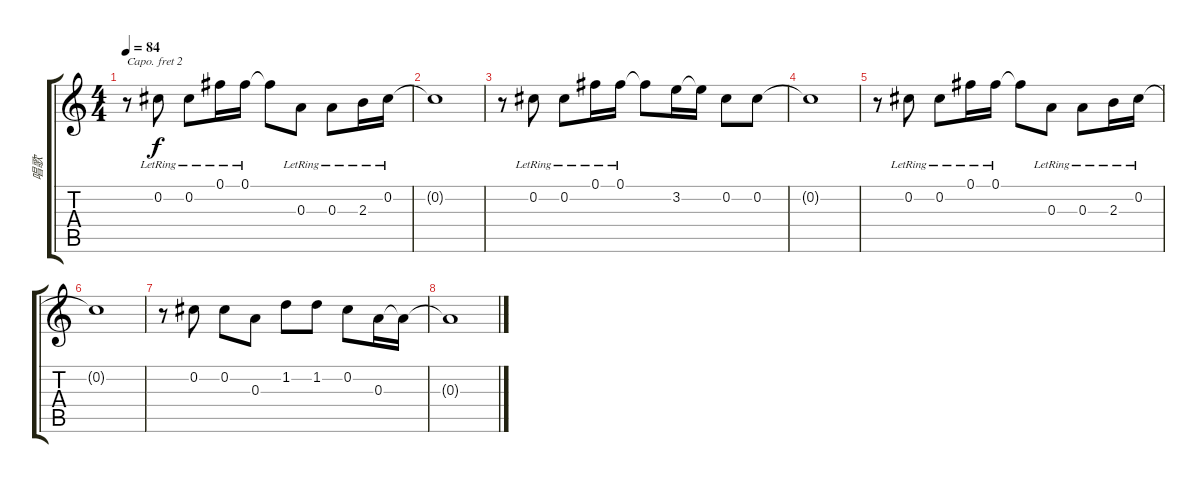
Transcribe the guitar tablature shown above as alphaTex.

\track ("唱歌" "唱歌") {instrument acousticguitarsteel}
\staff {score tabs}
\capo 2
\tuning (E4 B3 G3 D3 A2 E2) {hide}
\ts (4 4)
\tempo 84
\clef g2
\ks c
r.8{dy f} 0.2{lr}.8 0.2{lr}.8 0.1{lr}.16 0.1{lr}.16 0.1{t}.8 0.3{lr}.8 0.3{lr}.8 2.3{lr}.16 0.2{lr}.16 |
0.2{t}.1 |
r.8 0.2{lr}.8 0.2{lr}.8 0.1{lr}.16 0.1{lr}.16 0.1{t}.8 3.2.16 3.2{t}.16 0.2.8 0.2.8 |
0.2{t}.1 |
r.8 0.2{lr}.8 0.2{lr}.8 0.1{lr}.16 0.1{lr}.16 0.1{t}.8 0.3{lr}.8 0.3{lr}.8 2.3{lr}.16 0.2{lr}.16 |
0.2{t}.1 |
r.8 0.2.8 0.2.8 0.3.8 1.2.8 1.2.8 0.2.8 0.3.16 0.3{t}.16 |
0.3{t}.1
